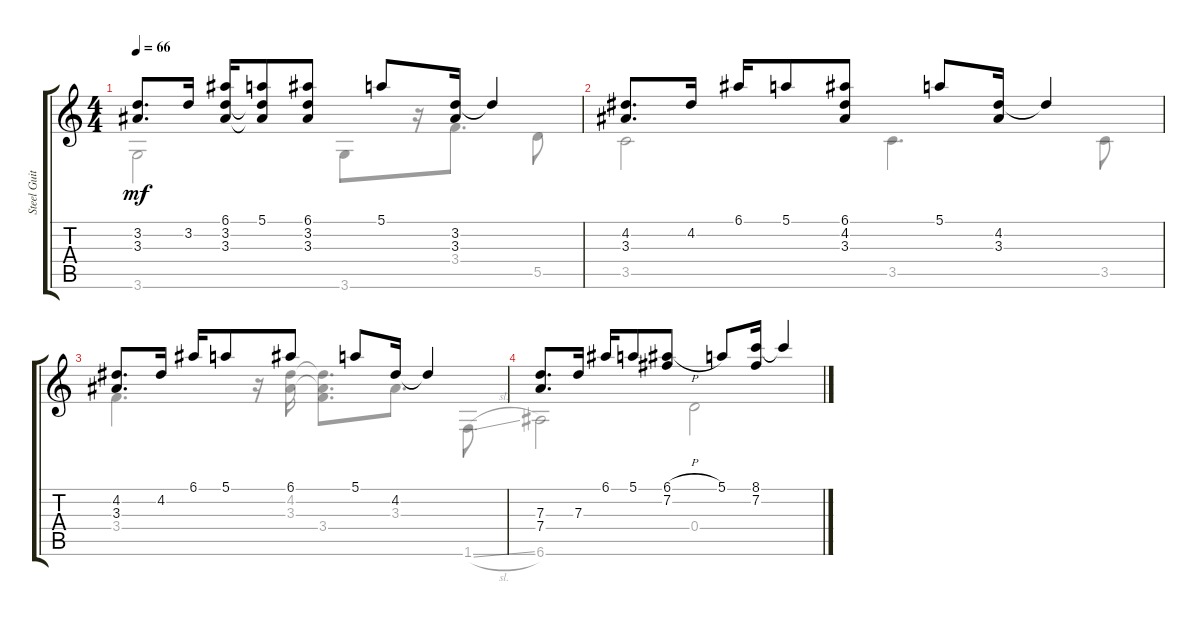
\track ("Steel Guitar" "Steel Guit") {instrument acousticguitarsteel}
\staff {score tabs}
\tuning (E4 B3 G3 D3 A2 E2) {hide}
\voice
\ts (4 4)
\tempo 66
\clef g2
\ks c
(3.2 3.3).8{d dy mf} 3.2.16 (6.1 3.2 3.3).16 (5.1 3.2{t} 3.3{t}).8 (6.1 3.2 3.3).8 5.1.8 (3.2 3.3).16 3.2{t}.4 |
(4.2 3.3).8{d} 4.2.16 6.1.16 5.1.8 (6.1 4.2 3.3).8 5.1.8 (4.2 3.3).16 4.2{t}.4 |
(4.2 3.3).8{d} 4.2.16 6.1.16 5.1.8 6.1.8 5.1.8 4.2.16 4.2{t}.4 |
(7.3 7.4).8{d} 7.3.16 6.1.16 5.1.8 (6.1{h} 7.2).8 5.1.8 (8.1 7.2).16 8.1{t}.4 |
|
|
|
|
|
|
|
|
|
|
|
\voice
\clef g2
\ottava regular
\simile none
\ks c
3.6.2{dy mf} 3.6.8 r.16 3.4.8{d} 5.5.8 |
3.5.2 3.5.4{d} 3.5.8 |
3.4.4{d} r.16 (4.2 3.3).16 (4.2{t} 3.3{t} 3.4).8{d} 3.3.8{d} 1.6{sl}.8 |
6.6.2 0.4.2 |
|
|
|
|
|
|
|
|
|
|
|
